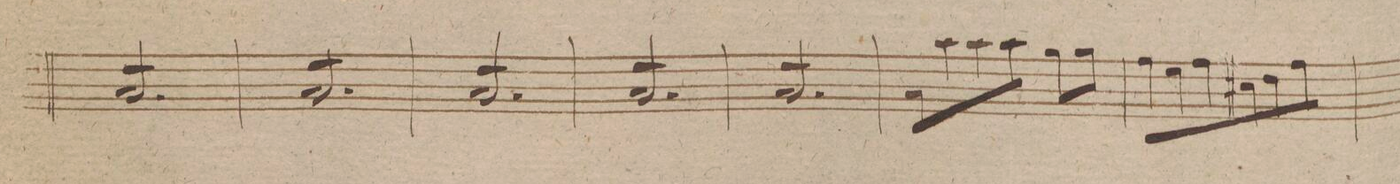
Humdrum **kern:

**kern	**dynam
*I"Viola.	*
*clefC3	*
*k[f#]	*
*M3/4	*
8B/L	.
8B/	.
8B/	.
8B/	.
8B/	.
8B/J	.
=54	=54
8B/L	.
8B/	.
8B/	.
8B/	.
8B/	.
8B/J	.
=55	=55
8B/L	.
8B/	.
8B/	.
8B/	.
8B/	.
8B/J	.
=56	=56
8B/L	.
8B/	.
8B/	.
8B/	.
8B/	.
8B/J	.
=57	=57
8B/L	.
8B/	.
8B/	.
8B/	.
8B/	.
8B/J	.
*Xtremolo	*
=58	=58
8B/L	.
8b\	.
8b\	.
8b\J	.
8a\L	.
8a\J	.
=59	=59
8g\L	.
8f#\	.
8g\	.
8d#X\	.
8e\	.
8g\J	.
=60	=60
*-	*-
